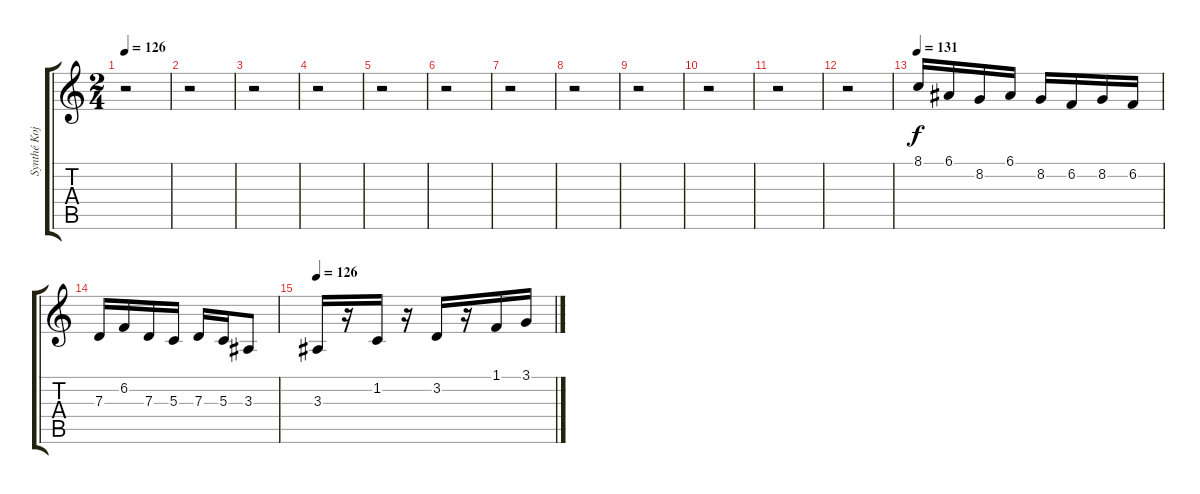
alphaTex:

\track ("Synthé Kojote" "Synthé Koj") {instrument brasssection}
\staff {score tabs}
\tuning (E4 B3 G3 D3 A2 E2) {hide}
\ts (2 4)
\tempo 126
\clef g2
\ks c
r.2{dy f} |
r.2 |
r.2 |
r.2 |
r.2 |
r.2 |
r.2 |
r.2 |
r.2 |
r.2 |
r.2 |
r.2 |
\tempo 131
8.1.16 6.1.16 8.2.16 6.1.16 8.2.16 6.2.16 8.2.16 6.2.16 |
7.3.16 6.2.16 7.3.16 5.3.16 7.3.16 5.3.16 3.3.8 |
\tempo 126
3.3.16 r.16 1.2.16 r.16 3.2.16 r.16 1.1.16 3.1.16
